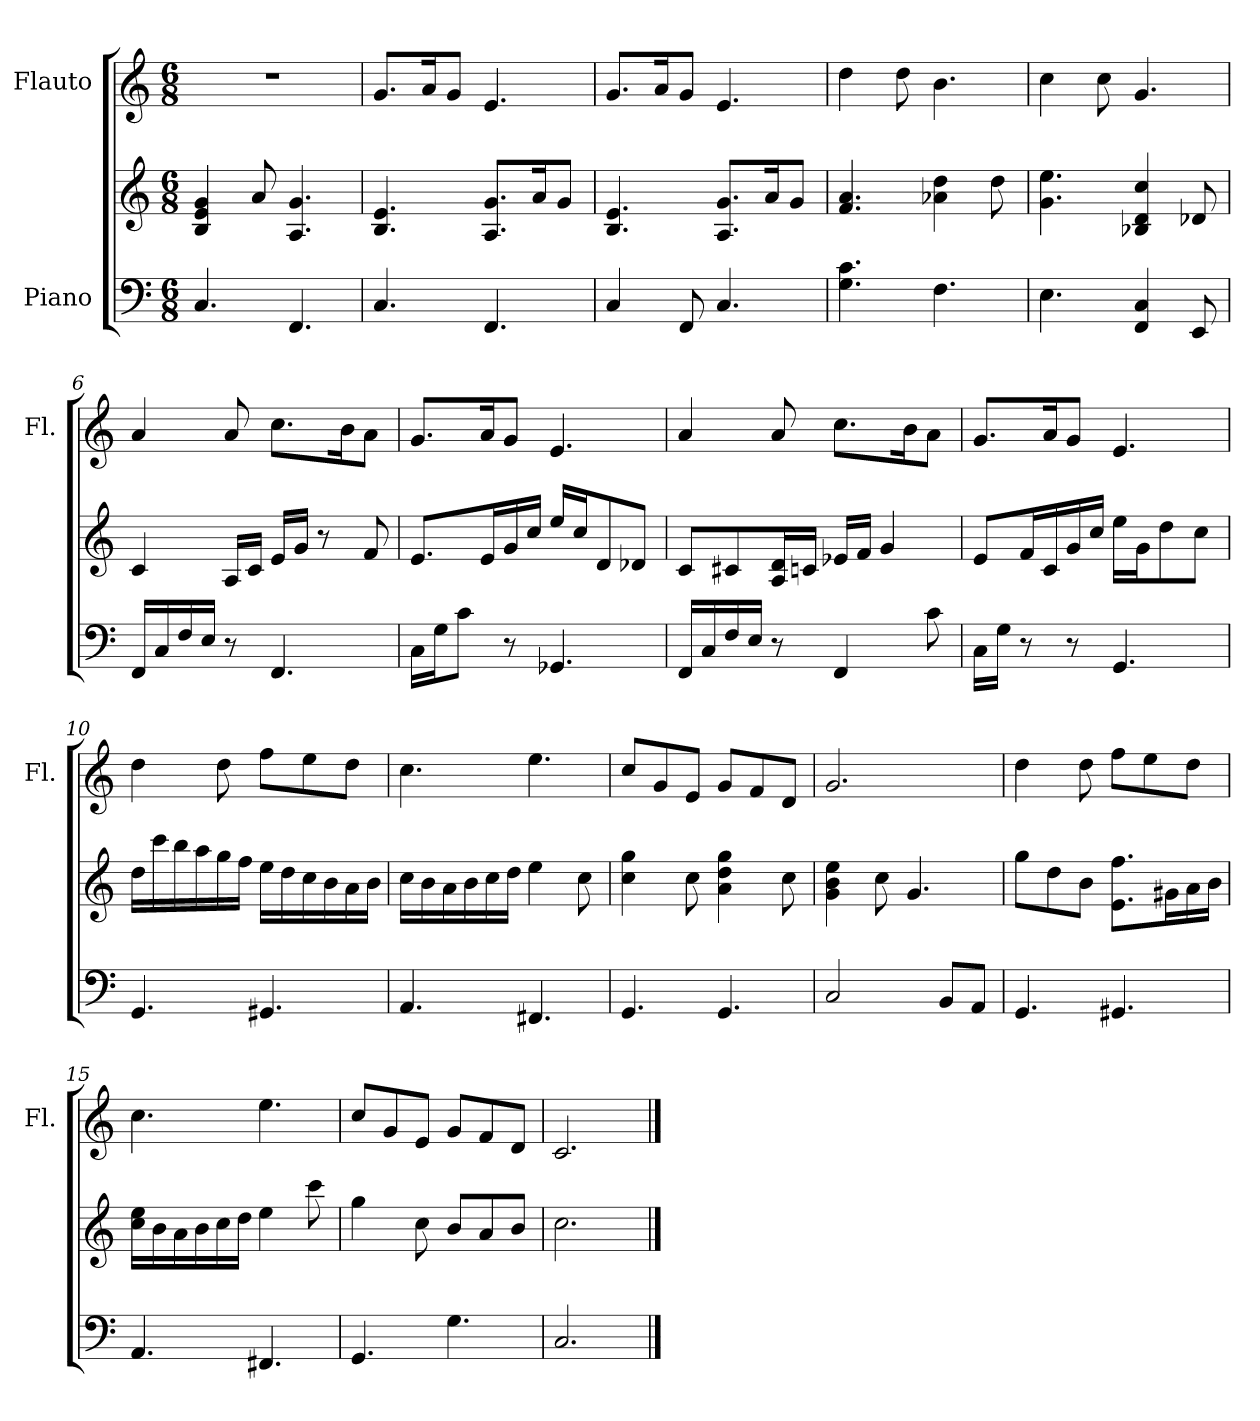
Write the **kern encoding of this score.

**kern	**kern	**kern
*part2	*part2	*part1
*staff3	*staff2	*staff1
*I"Piano	*	*I"Flauto
*	*	*I'Fl.
*clefF4	*clefG2	*clefG2
*k[]	*k[]	*k[]
*M6/8	*M6/8	*M6/8
*MM60	*MM60	*MM60
=1	=1	=1
4.C/	4B/ 4e/ 4g/	2.r
.	8a/	.
4.FF/	4.A/ 4.g/	.
=2	=2	=2
4.C/	4.B/ 4.e/	8.g/L
.	.	16a/K
.	.	8g/J
4.FF/	8.A/ 8.g/L	4.e/
.	16a/K	.
.	8g/J	.
=3	=3	=3
4C/	4.B/ 4.e/	8.g/L
.	.	16a/K
8FF/	.	8g/J
4.C/	8.A/ 8.g/L	4.e/
.	16a/K	.
.	8g/J	.
=4	=4	=4
4.G\ 4.c\	4.f/ 4.a/	4dd\
.	.	8dd\
4.F\	4a-X\ 4dd\	4.b\
.	8dd\	.
=5	=5	=5
4.E\	4.g\ 4.ee\	4cc\
.	.	8cc\
4FF/ 4C/	4B-X/ 4d/ 4cc/	4.g/
8EE/	8d-X/	.
=6	=6	=6
16FF/LL	4c/	4a/
16C/	.	.
16F/	.	.
16E/JJ	.	.
8r	16A/LL	8a/
.	16c/JJ	.
4.FF/	16e/LL	8.cc\L
.	16g/JJ	.
.	8r	.
.	.	16b\K
.	8f/	8a\J
!!LO:LB:g=z
=7	=7	=7
16C\LL	8.e/L	8.g/L
16G\J	.	.
8c\J	.	.
.	16e/L	16a/K
8r	16g/	8g/J
.	16cc/JJ	.
4.GG-X/	16ee/LL	4.e/
.	16cc/J	.
.	8d/	.
.	8d-X/J	.
=8	=8	=8
16FF/LL	8c/L	4a/
16C/	.	.
16F/	8c#X/	.
16E/JJ	.	.
8r	16A/ 16d/L	8a/
.	16cn/JJ	.
4FF/	16e-X/LL	8.cc\L
.	16f/JJ	.
.	4g/	.
.	.	16b\K
8c\	.	8a\J
=9	=9	=9
16C\LL	8e/L	8.g/L
16G\JJ	.	.
8r	16f/L	.
.	16c/	16a/K
8r	16g/	8g/J
.	16cc/JJ	.
4.GG/	16ee\LL	4.e/
.	16g\J	.
.	8dd\	.
.	8cc\J	.
=10	=10	=10
4.GG/	16dd\LL	4dd\
.	16ccc\	.
.	16bb\	.
.	16aa\	.
.	16gg\	8dd\
.	16ff\JJ	.
4.GG#X/	16ee\LL	8ff\L
.	16dd\	.
.	16cc\	8ee\
.	16b\	.
.	16a\	8dd\J
.	16b\JJ	.
!!LO:LB:g=z
=11	=11	=11
4.AA/	16cc\LL	4.cc\
.	16b\	.
.	16a\	.
.	16b\	.
.	16cc\	.
.	16dd\JJ	.
4.FF#X/	4ee\	4.ee\
.	8cc\	.
=12	=12	=12
4.GG/	4cc\ 4gg\	8cc/L
.	.	8g/
.	8cc\	8e/J
4.GG/	4a\ 4dd\ 4gg\	8g/L
.	.	8f/
.	8cc\	8d/J
=13	=13	=13
2C/	4g\ 4b\ 4ee\	2.g/
.	8cc\	.
.	4.g/	.
8BB/L	.	.
8AA/J	.	.
=14	=14	=14
4.GG/	8gg\L	4dd\
.	8dd\	.
.	8b\J	8dd\
4.GG#X/	8.e\ 8.ff\L	8ff\L
.	.	8ee\
.	16g#X\L	.
.	16a\	8dd\J
.	16b\JJ	.
=15	=15	=15
4.AA/	16cc\ 16ee\LL	4.cc\
.	16b\	.
.	16a\	.
.	16b\	.
.	16cc\	.
.	16dd\JJ	.
4.FF#X/	4ee\	4.ee\
.	8ccc\	.
=16	=16	=16
4.GG/	4gg\	8cc/L
.	.	8g/
.	8cc\	8e/J
4.G\	8b/L	8g/L
.	8a/	8f/
.	8b/J	8d/J
=17	=17	=17
2.C/	2.cc\	2.c/
==	==	==
*-	*-	*-
